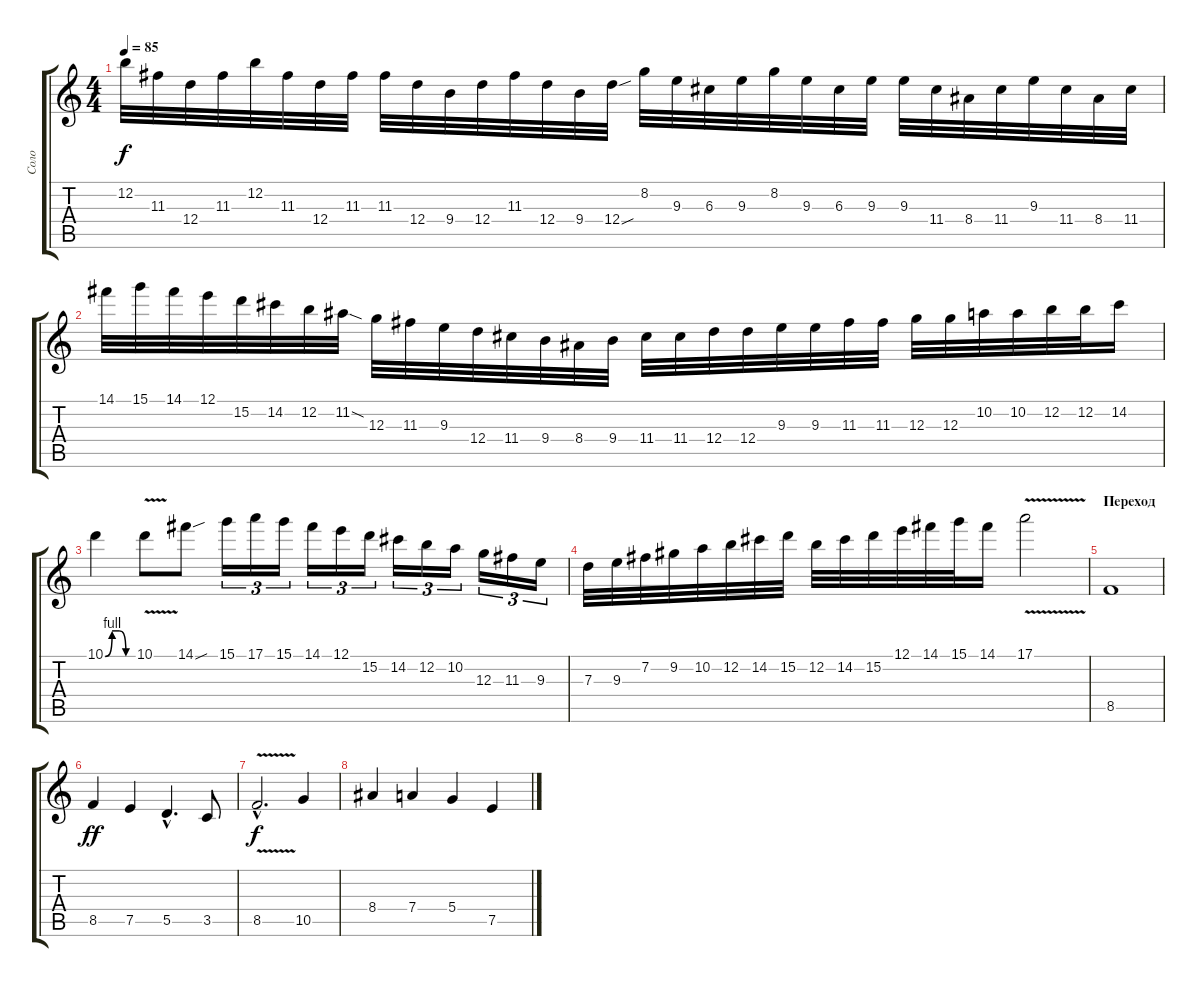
\track ("Соло" "Соло") {instrument distortionguitar}
\staff {score tabs}
\tuning (E4 B3 G3 D3 A2 E2) {hide}
\ts (4 4)
\tempo 85
\clef g2
\ks c
12.2.32{dy f} 11.3.32 12.4.32 11.3.32 12.2.32 11.3.32 12.4.32 11.3.32 11.3.32 12.4.32 9.4.32 12.4.32 11.3.32 12.4.32 9.4.32 12.4{sou}.32 8.2.32 9.3.32 6.3.32 9.3.32 8.2.32 9.3.32 6.3.32 9.3.32 9.3.32 11.4.32 8.4.32 11.4.32 9.3.32 11.4.32 8.4.32 11.4.32 |
14.1.32 15.1.32 14.1.32 12.1.32 15.2.32 14.2.32 12.2.32 11.2{sod}.32 12.3.32 11.3.32 9.3.32 12.4.32 11.4.32 9.4.32 8.4.32 9.4.32 11.4.32 11.4.32 12.4.32 12.4.32 9.3.32 9.3.32 11.3.32 11.3.32 12.3.32 12.3.32 10.2.32 10.2.32 12.2.32 12.2.32 14.2.16 |
10.1{be (custom 0 0 15 4 30 4 45 0 60 0)}.4 10.1{v}.8 14.1{sou}.8 15.1.16{tu (3 2)} 17.1.16{tu (3 2)} 15.1.16{tu (3 2)} 14.1.16{tu (3 2)} 12.1.16{tu (3 2)} 15.2.16{tu (3 2)} 14.2.16{tu (3 2)} 12.2.16{tu (3 2)} 10.2.16{tu (3 2)} 12.3.16{tu (3 2)} 11.3.16{tu (3 2)} 9.3.16{tu (3 2)} |
7.3.32 9.3.32 7.2.32 9.2.32 10.2.32 12.2.32 14.2.32 15.2.32 12.2.32 14.2.32 15.2.32 12.1.32 14.1.32 15.1.32 14.1.16 17.1{v}.2 |
\section ("" "Переход")
8.5.1 |
8.5.4{dy ff} 7.5.4 5.5{hac}.4{d} 3.5.8 |
8.5{v hac}.2{d dy f} 10.5.4 |
8.4.4 7.4.4 5.4.4 7.5.4
